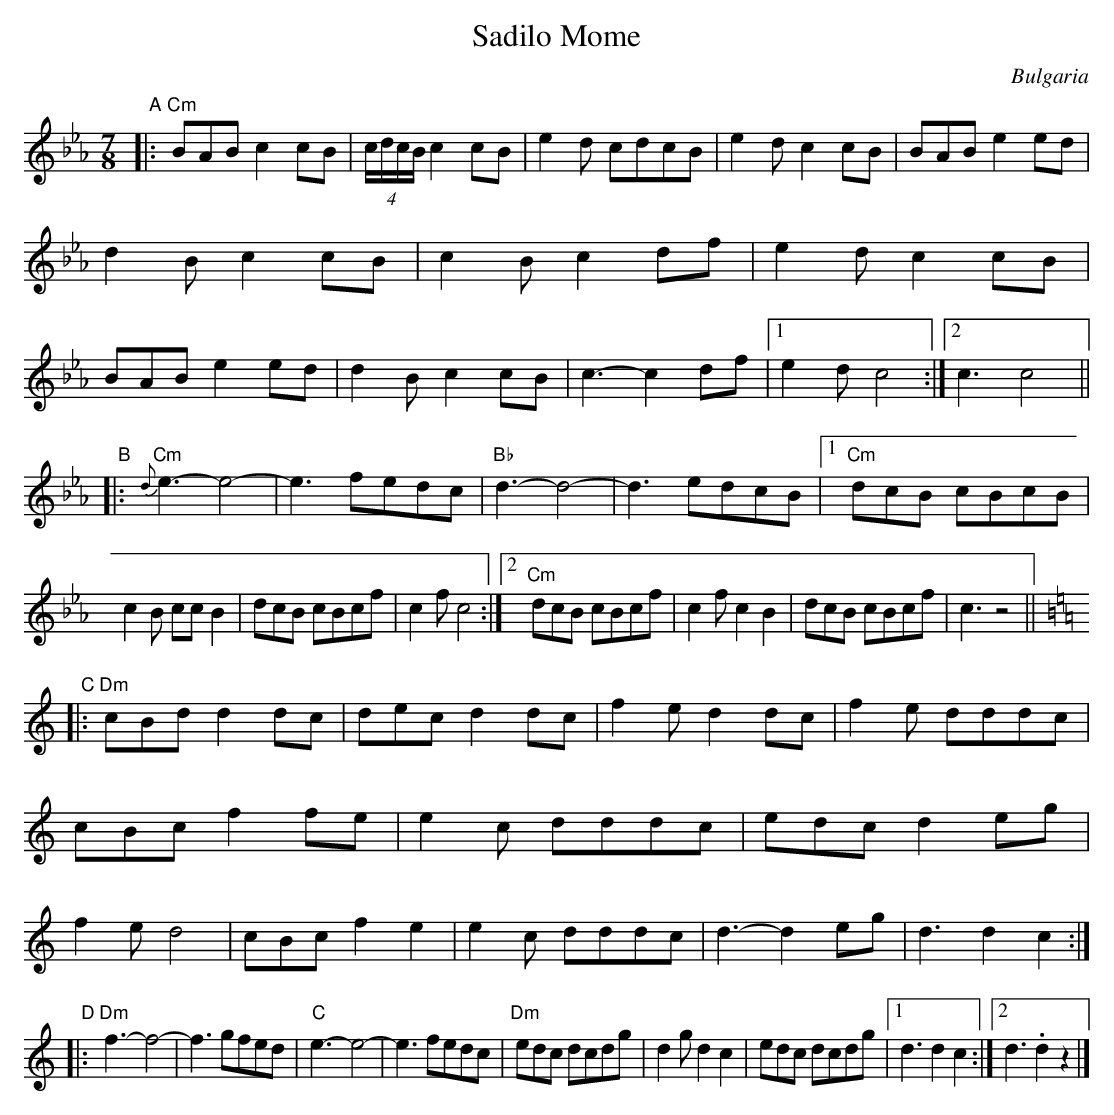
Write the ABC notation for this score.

X:1
T: Sadilo Mome
O: Bulgaria
M: 7/8
L: 1/8
K: Cm
"A"
|: "Cm" BAB c2cB | (4c/d/c/B/ c2cB | e2d cdcB | e2d c2cB \
| BAB e2ed | d2B c2cB | c2B c2df | e2d c2cB \
| BAB e2ed | d2B c2cB | c3- c2df |1 e2d c4 :|2 c3 c4 ||
"B"
|: "Cm"{d}e3- e4- | e3 fedc | "Bb"d3- d4- | d3 edcB \
|1 "Cm"dcB cBcB | c2B ccB2 | dcB cBcf | c2f c4 \
:|2"Cm"dcB cBcf | c2f c2B2 | dcB cBcf | c3 z4 ||[K:=B=e]
K:Ddor
"C"
|:"Dm"cBd d2dc | dec d2dc | f2e d2dc | f2e dddc \
|     cBc f2fe | e2c dddc | edc d2eg | f2e d4 \
|     cBc f2e2 | e2c dddc | d3- d2eg | d3 d2c2 :|
"D"
|:"Dm"f3- f4- | f3 gfed | "C"e3- e4- | e3 fedc \
| "Dm"edc dcdg | d2g d2c2 | edc dcdg |1d3 d2c2 :|2 d3 .d2z2 |]
